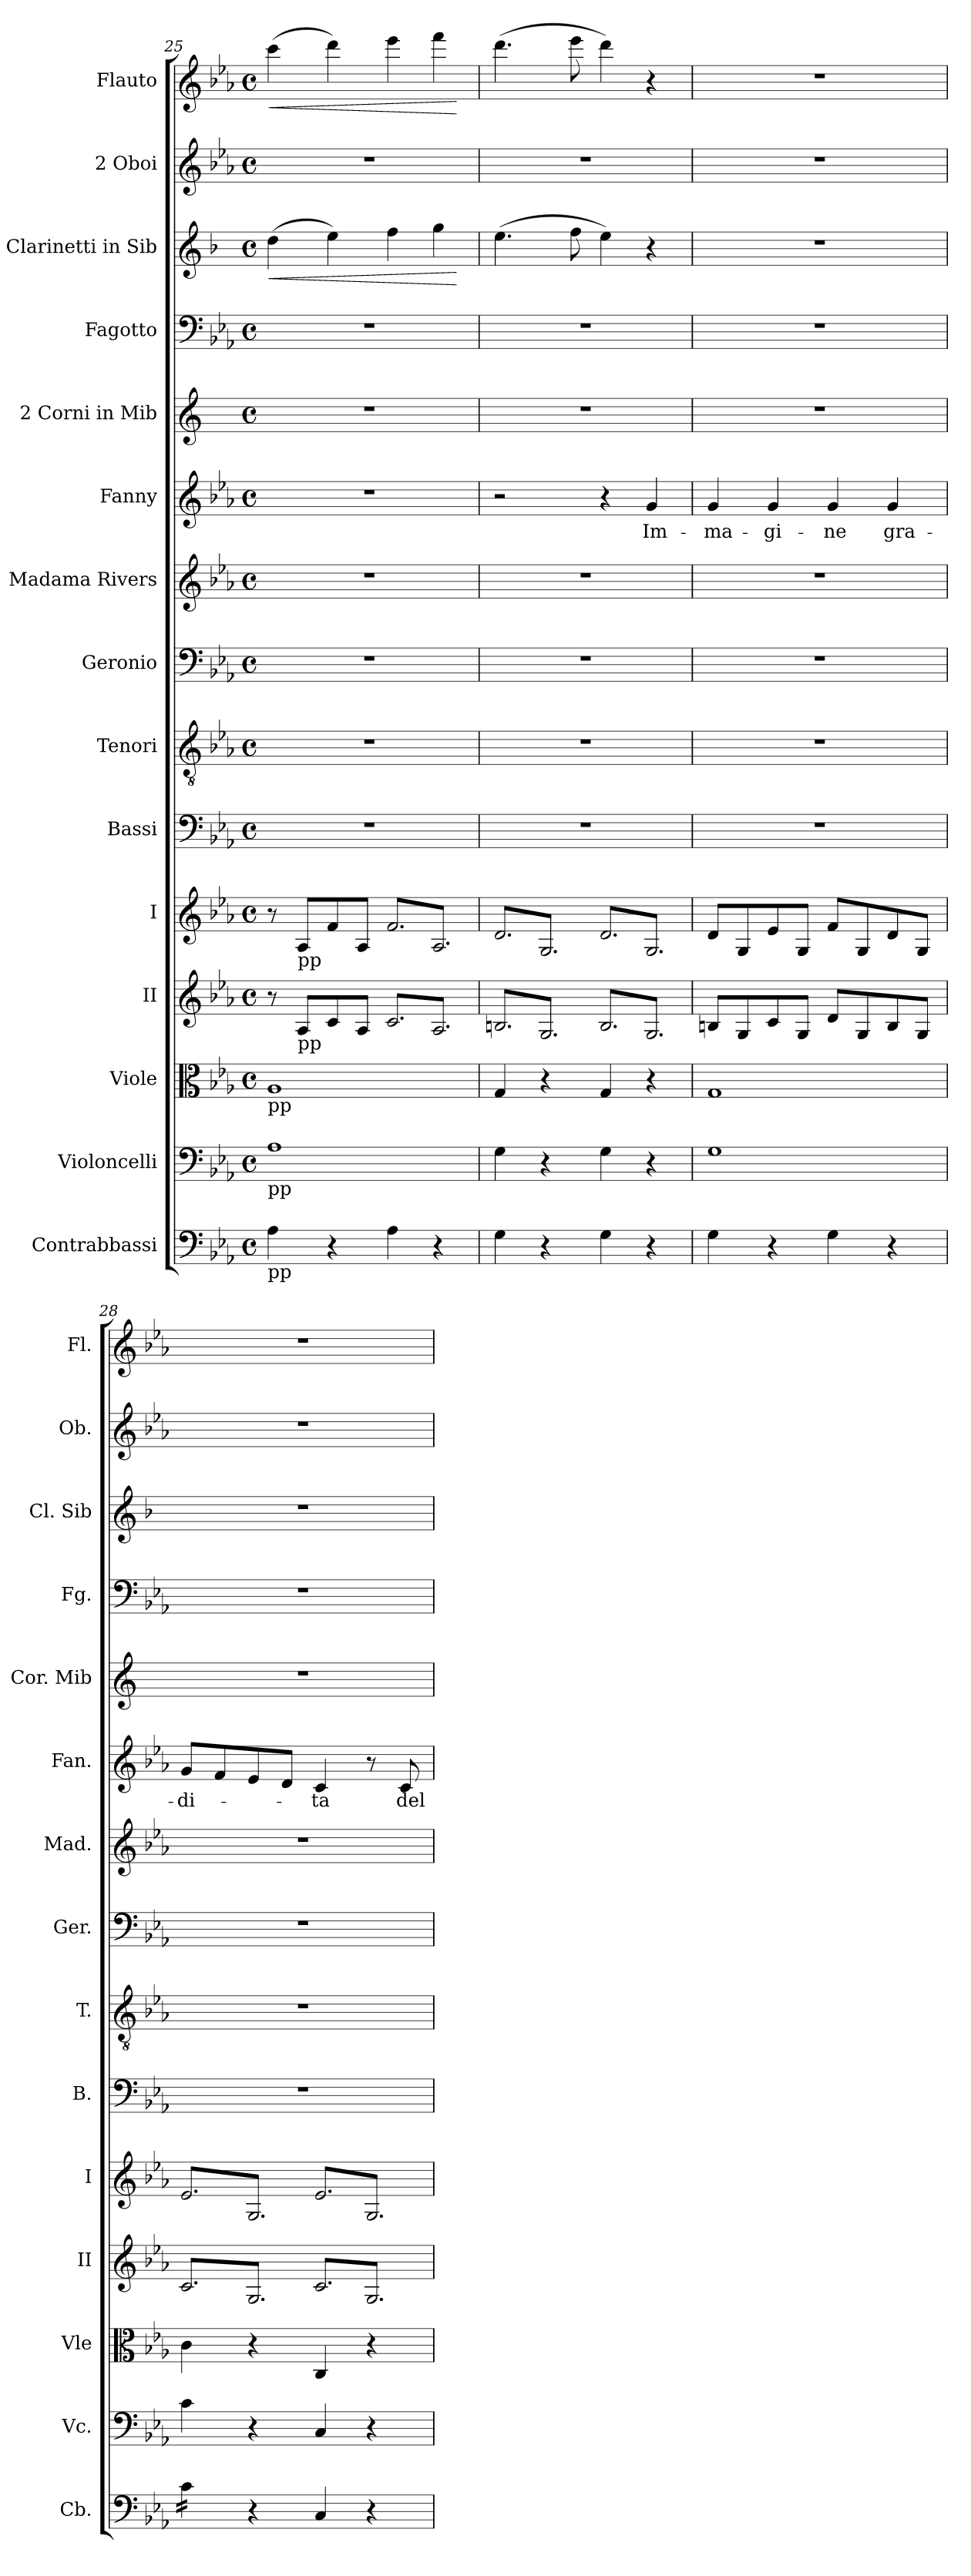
**kern	**kern	**kern	**kern	**kern	**kern	**kern	**kern	**kern	**kern	**text	**kern	**kern	**kern	**dynam	**kern	**kern	**dynam
*part15	*part14	*part13	*part12	*part11	*part10	*part9	*part8	*part7	*part6	*part6	*part5	*part4	*part3	*part3	*part2	*part1	*part1
*staff15	*staff14	*staff13	*staff12	*staff11	*staff10	*staff9	*staff8	*staff7	*staff6	*staff6	*staff5	*staff4	*staff3	*staff3	*staff2	*staff1	*staff1
*I"Contrabbassi	*I"Violoncelli	*I"Viole	*I"II	*I"I	*I"Bassi	*I"Tenori	*I"Geronio	*I"Madama Rivers	*I"Fanny	*	*I"2 Corni in Mib	*I"Fagotto	*I"2 Clarinetti in Sib	*	*I"2 Oboi	*I"Flauto	*
*I'Cb.	*I'Vc.	*I'Vle	*I'II	*I'I	*I'B.	*I'T.	*I'Ger.	*I'Mad.	*I'Fan.	*	*I'Cor. Mib	*I'Fg.	*I'Cl. Sib	*	*I'Ob.	*I'Fl.	*
*clefF4	*clefF4	*clefC3	*clefG2	*clefG2	*clefF4	*clefGv2	*clefF4	*clefG2	*clefG2	*	*clefG2	*clefF4	*clefG2	*	*clefG2	*clefG2	*
*	*	*	*	*	*	*	*	*	*	*	*	*	*ITrd1c2	*	*	*	*
*k[b-e-a-]	*k[b-e-a-]	*k[b-e-a-]	*k[b-e-a-]	*k[b-e-a-]	*k[b-e-a-]	*k[b-e-a-]	*k[b-e-a-]	*k[b-e-a-]	*k[b-e-a-]	*	*k[]	*k[b-e-a-]	*k[b-e-a-]	*	*k[b-e-a-]	*k[b-e-a-]	*
*E-:	*E-:	*E-:	*E-:	*E-:	*E-:	*E-:	*E-:	*E-:	*E-:	*	*C:	*E-:	*E-:	*	*E-:	*E-:	*
*M4/4	*M4/4	*M4/4	*M4/4	*M4/4	*M4/4	*M4/4	*M4/4	*M4/4	*M4/4	*	*M4/4	*M4/4	*M4/4	*	*M4/4	*M4/4	*
*met(c)	*met(c)	*met(c)	*met(c)	*met(c)	*met(c)	*met(c)	*met(c)	*met(c)	*met(c)	*	*met(c)	*met(c)	*met(c)	*	*met(c)	*met(c)	*
=25	=25	=25	=25	=25	=25	=25	=25	=25	=25	=25	=25	=25	=25	=25	=25	=25	=25
!	!	!LO:TX:b:t=pp	!	!	!	!	!	!	!	!	!	!	!	!	!	!	!
!	!LO:TX:b:t=pp	!	!	!	!	!	!	!	!	!	!	!	!	!	!	!	!
!LO:TX:b:t=pp	!	!	!	!	!	!	!	!	!	!	!	!	!	!	!	!	!
!	!	!	!	!	!	!	!	!	!	!	!	!	!	!LO:HP:b	!	!	!LO:HP:b
4A-\	1A-	1A-	8r	8r	1r	1r	1r	1r	1r	.	1r	1r	(>4cc\	<	1r	(>4ccc\	<
!	!	!	!	!LO:TX:b:t=pp	!	!	!	!	!	!	!	!	!	!	!	!	!
!	!	!	!LO:TX:b:t=pp	!	!	!	!	!	!	!	!	!	!	!	!	!	!
.	.	.	8A-/L	8A-/L	.	.	.	.	.	.	.	.	.	.	.	.	.
4r	.	.	8c/	8f/	.	.	.	.	.	.	.	.	4dd\)	.	.	4ddd\)	.
.	.	.	8A-/J	8A-/J	.	.	.	.	.	.	.	.	.	.	.	.	.
*	*	*	*Xtuplet	*	*	*	*	*	*	*	*	*	*	*	*	*	*
!	!	!	!LO:N:head=open	!	!	!	!	!	!	!	!	!	!	!	!	!	!
*	*	*	*	*Xtuplet	*	*	*	*	*	*	*	*	*	*	*	*	*
!	!	!	!	!LO:N:head=open	!	!	!	!	!	!	!	!	!	!	!	!	!
4A-\	.	.	6.c/L	6.f/L	.	.	.	.	.	.	.	.	4ee-\	.	.	4eee-\	.
!	!	!	!LO:N:head=open	!LO:N:head=open	!	!	!	!	!	!	!	!	!	!	!	!	!
4r	.	.	6.A-/J	6.A-/J	.	.	.	.	.	.	.	.	4ff\	.	.	4fff\	.
.	.	.	.	.	.	.	.	.	.	.	.	.	.	[	.	.	[
=26	=26	=26	=26	=26	=26	=26	=26	=26	=26	=26	=26	=26	=26	=26	=26	=26	=26
!	!	!	!LO:N:head=open	!LO:N:head=open	!	!	!	!	!	!	!	!	!	!	!	!	!
4G\	4G\	4G/	6.Bn/L	6.d/L	1r	1r	1r	1r	2r	.	1r	1r	(>4.dd\	.	1r	(>4.ddd\	.
!	!	!	!LO:N:head=open	!LO:N:head=open	!	!	!	!	!	!	!	!	!	!	!	!	!
4r	4r	4r	6.G/J	6.G/J	.	.	.	.	.	.	.	.	.	.	.	.	.
.	.	.	.	.	.	.	.	.	.	.	.	.	8ee-\	.	.	8eee-\	.
!	!	!	!LO:N:head=open	!LO:N:head=open	!	!	!	!	!	!	!	!	!	!	!	!	!
4G\	4G\	4G/	6.B/L	6.d/L	.	.	.	.	4r	.	.	.	4dd\)	.	.	4ddd\)	.
!	!	!	!LO:N:head=open	!LO:N:head=open	!	!	!	!	!	!LO:LY:b	!	!	!	!	!	!	!
4r	4r	4r	6.G/J	6.G/J	.	.	.	.	4g/	Im-	.	.	4r	.	.	4r	.
=27	=27	=27	=27	=27	=27	=27	=27	=27	=27	=27	=27	=27	=27	=27	=27	=27	=27
!	!	!	!	!	!	!	!	!	!	!LO:LY:b	!	!	!	!	!	!	!
4G\	1G	1G	8Bn/L	8d/L	1r	1r	1r	1r	4g/	-ma-	1r	1r	1r	.	1r	1r	.
.	.	.	8G/	8G/	.	.	.	.	.	.	.	.	.	.	.	.	.
!	!	!	!	!	!	!	!	!	!	!LO:LY:b	!	!	!	!	!	!	!
4r	.	.	8c/	8e-/	.	.	.	.	4g/	-gi-	.	.	.	.	.	.	.
.	.	.	8G/J	8G/J	.	.	.	.	.	.	.	.	.	.	.	.	.
!	!	!	!	!	!	!	!	!	!	!LO:LY:b	!	!	!	!	!	!	!
4G\	.	.	8d/L	8f/L	.	.	.	.	4g/	-ne	.	.	.	.	.	.	.
.	.	.	8G/	8G/	.	.	.	.	.	.	.	.	.	.	.	.	.
!	!	!	!	!	!	!	!	!	!	!LO:LY:b	!	!	!	!	!	!	!
4r	.	.	8B/	8d/	.	.	.	.	4g/	gra-	.	.	.	.	.	.	.
.	.	.	8G/J	8G/J	.	.	.	.	.	.	.	.	.	.	.	.	.
!!LO:LB:g=z
=28	=28	=28	=28	=28	=28	=28	=28	=28	=28	=28	=28	=28	=28	=28	=28	=28	=28
!	!	!	!LO:N:head=open	!LO:N:head=open	!	!	!	!	!	!LO:LY:b	!	!	!	!	!	!	!
*tremolo	*	*	*	*	*	*	*	*	*	*	*	*	*	*	*	*	*
16c\LL	4c\	4c\	6.c/L	6.e-/L	1r	1r	1r	1r	8g/L	-di-	1r	1r	1r	.	1r	1r	.
16c\	.	.	.	.	.	.	.	.	.	.	.	.	.	.	.	.	.
16c\	.	.	.	.	.	.	.	.	8f/	.	.	.	.	.	.	.	.
16c\JJ	.	.	.	.	.	.	.	.	.	.	.	.	.	.	.	.	.
*Xtremolo	*	*	*	*	*	*	*	*	*	*	*	*	*	*	*	*	*
!	!	!	!LO:N:head=open	!LO:N:head=open	!	!	!	!	!	!	!	!	!	!	!	!	!
4r	4r	4r	6.G/J	6.G/J	.	.	.	.	8e-/	.	.	.	.	.	.	.	.
.	.	.	.	.	.	.	.	.	8d/J	.	.	.	.	.	.	.	.
!	!	!	!LO:N:head=open	!LO:N:head=open	!	!	!	!	!	!LO:LY:b	!	!	!	!	!	!	!
4C/	4C/	4C/	6.c/L	6.e-/L	.	.	.	.	4c/	-ta	.	.	.	.	.	.	.
!	!	!	!LO:N:head=open	!LO:N:head=open	!	!	!	!	!	!	!	!	!	!	!	!	!
4r	4r	4r	6.G/J	6.G/J	.	.	.	.	8r	.	.	.	.	.	.	.	.
!	!	!	!	!	!	!	!	!	!	!LO:LY:b	!	!	!	!	!	!	!
.	.	.	.	.	.	.	.	.	8c/	del	.	.	.	.	.	.	.
=	=	=	=	=	=	=	=	=	=	=	=	=	=	=	=	=	=
*-	*-	*-	*-	*-	*-	*-	*-	*-	*-	*-	*-	*-	*-	*-	*-	*-	*-
